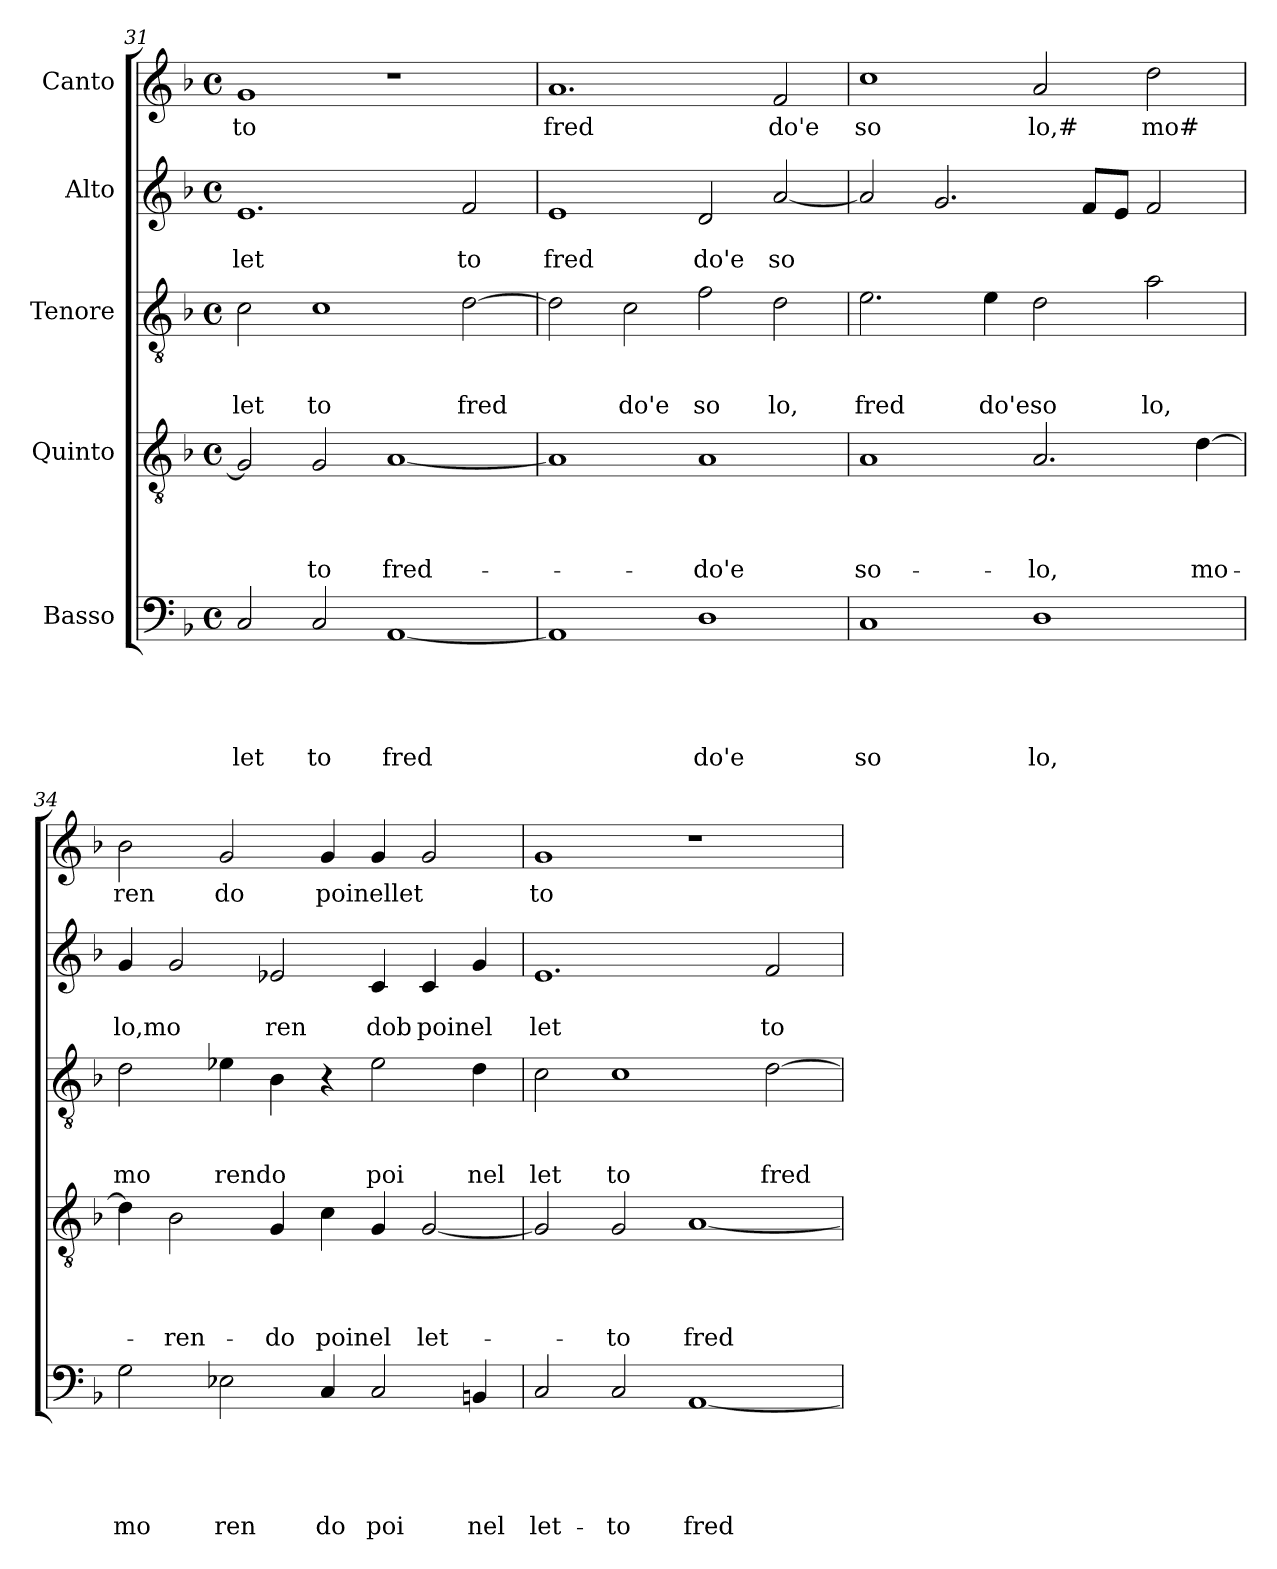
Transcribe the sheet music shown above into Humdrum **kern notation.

**kern	**text	**text	**text	**text	**text	**kern	**text	**text	**text	**text	**kern	**text	**text	**text	**kern	**text	**text	**kern	**text
*part5	*part5	*part5	*part5	*part5	*part5	*part4	*part4	*part4	*part4	*part4	*part3	*part3	*part3	*part3	*part2	*part2	*part2	*part1	*part1
*staff5	*staff5	*staff5	*staff5	*staff5	*staff5	*staff4	*staff4	*staff4	*staff4	*staff4	*staff3	*staff3	*staff3	*staff3	*staff2	*staff2	*staff2	*staff1	*staff1
*I"Basso	*	*	*	*	*	*I"Quinto	*	*	*	*	*I"Tenore	*	*	*	*I"Alto	*	*	*I"Canto	*
*clefF4	*	*	*	*	*	*clefGv2	*	*	*	*	*clefGv2	*	*	*	*clefG2	*	*	*clefG2	*
*k[b-]	*	*	*	*	*	*k[b-]	*	*	*	*	*k[b-]	*	*	*	*k[b-]	*	*	*k[b-]	*
*F:	*	*	*	*	*	*F:	*	*	*	*	*F:	*	*	*	*F:	*	*	*F:	*
*M4/4	*	*	*	*	*	*M4/4	*	*	*	*	*M4/4	*	*	*	*M4/4	*	*	*M4/4	*
*met(c)	*	*	*	*	*	*met(c)	*	*	*	*	*met(c)	*	*	*	*met(c)	*	*	*met(c)	*
=31	=31	=31	=31	=31	=31	=31	=31	=31	=31	=31	=31	=31	=31	=31	=31	=31	=31	=31	=31
!	!	!	!	!	!LO:LY:b	!	!	!	!	!	!	!	!	!LO:LY:b	!	!	!LO:LY:b	!	!LO:LY:b
2C/	.	.	.	.	let	2G/]	.	.	.	.	2c\	.	.	let	1.e	.	let	1g	to
!	!	!	!	!	!LO:LY:b	!	!	!	!	!LO:LY:b	!	!	!	!LO:LY:b	!	!	!	!	!
2C/	.	.	.	.	to	2G/	.	.	.	-to	1c	.	.	to	.	.	.	.	.
!	!	!	!	!	!LO:LY:b	!	!	!	!	!LO:LY:b	!	!	!	!	!	!	!	!	!
[<1AA	.	.	.	.	fred	[<1A	.	.	.	fred-	.	.	.	.	.	.	.	1r	.
!	!	!	!	!	!	!	!	!	!	!	!	!	!	!LO:LY:b	!	!	!LO:LY:b	!	!
.	.	.	.	.	.	.	.	.	.	.	[>2d\	.	.	fred	2f/	.	to	.	.
=32	=32	=32	=32	=32	=32	=32	=32	=32	=32	=32	=32	=32	=32	=32	=32	=32	=32	=32	=32
!	!	!	!	!	!	!	!	!	!	!	!	!	!	!	!	!	!LO:LY:b	!	!LO:LY:b
1AA]	.	.	.	.	.	1A]	.	.	.	.	2d\]	.	.	.	1e	.	fred	1.a	fred
!	!	!	!	!	!	!	!	!	!	!	!	!	!	!LO:LY:b	!	!	!	!	!
.	.	.	.	.	.	.	.	.	.	.	2c\	.	.	do'e	.	.	.	.	.
!	!	!	!	!	!LO:LY:b	!	!	!	!	!LO:LY:b	!	!	!	!LO:LY:b	!	!	!LO:LY:b	!	!
1D	.	.	.	.	do'e	1A	.	.	.	-do'e	2f\	.	.	so	2d/	.	do'e	.	.
!	!	!	!	!	!	!	!	!	!	!	!	!	!	!LO:LY:b	!	!	!LO:LY:b	!	!LO:LY:b
.	.	.	.	.	.	.	.	.	.	.	2d\	.	.	lo,	[<2a/	.	so	2f/	do'e
=33	=33	=33	=33	=33	=33	=33	=33	=33	=33	=33	=33	=33	=33	=33	=33	=33	=33	=33	=33
!	!	!	!	!	!LO:LY:b	!	!	!	!	!LO:LY:b	!	!	!	!LO:LY:b	!	!	!	!	!LO:LY:b
1C	.	.	.	.	so	1A	.	.	.	so-	2.e\	.	.	fred	2a/]	.	.	1cc	so
.	.	.	.	.	.	.	.	.	.	.	.	.	.	.	2.g/	.	.	.	.
!	!	!	!	!	!	!	!	!	!	!	!	!	!	!LO:LY:b	!	!	!	!	!
.	.	.	.	.	.	.	.	.	.	.	4e\	.	.	do'eso	.	.	.	.	.
!	!	!	!	!	!LO:LY:b	!	!	!	!	!LO:LY:b	!	!	!	!	!	!	!	!	!LO:LY:b
1D	.	.	.	.	lo,	2.A/	.	.	.	-lo,	2d\	.	.	.	.	.	.	2a/	lo,#
.	.	.	.	.	.	.	.	.	.	.	.	.	.	.	8f/L	.	.	.	.
.	.	.	.	.	.	.	.	.	.	.	.	.	.	.	8e/J	.	.	.	.
!	!	!	!	!	!	!	!	!	!	!	!	!	!	!LO:LY:b	!	!	!	!	!LO:LY:b:rj
.	.	.	.	.	.	.	.	.	.	.	2a\	.	.	lo,	2f/	.	.	2dd\	mo#
!	!	!	!	!	!	!	!	!	!	!LO:LY:b	!	!	!	!	!	!	!	!	!
.	.	.	.	.	.	[>4d\	.	.	.	mo-	.	.	.	.	.	.	.	.	.
=34	=34	=34	=34	=34	=34	=34	=34	=34	=34	=34	=34	=34	=34	=34	=34	=34	=34	=34	=34
!	!	!	!	!	!LO:LY:b	!	!	!	!	!	!	!	!	!LO:LY:b	!	!	!LO:LY:b	!	!LO:LY:b
2G\	.	.	.	.	mo	4d\]	.	.	.	.	2d\	.	.	mo	4g/	.	lo,mo	2b-\	ren
!	!	!	!	!	!	!	!	!	!	!LO:LY:b	!	!	!	!	!	!	!	!	!
.	.	.	.	.	.	2B-\	.	.	.	-ren-	.	.	.	.	2g/	.	.	.	.
!	!	!	!	!	!LO:LY:b	!	!	!	!	!	!	!	!	!LO:LY:b	!	!	!	!	!LO:LY:b
2E-X\	.	.	.	.	ren	.	.	.	.	.	4e-X\	.	.	rendo	.	.	.	2g/	do
!	!	!	!	!	!	!	!	!	!	!LO:LY:b	!	!	!	!	!	!	!LO:LY:b	!	!
.	.	.	.	.	.	4G/	.	.	.	-do	4B-\	.	.	.	2e-X/	.	ren	.	.
!	!	!	!	!	!LO:LY:b	!	!	!	!	!LO:LY:b	!	!	!	!	!	!	!	!	!LO:LY:b
4C/	.	.	.	.	do	4c\	.	.	.	poinel	4r	.	.	.	.	.	.	4g/	poinellet
!	!	!	!	!	!LO:LY:b	!	!	!	!	!	!	!	!	!LO:LY:b	!	!	!LO:LY:b:rj	!	!
2C/	.	.	.	.	poi	4G/	.	.	.	.	2e-\	.	.	poi	4c/	.	dob	4g/	.
!	!	!	!	!	!	!	!	!	!	!LO:LY:b	!	!	!	!	!	!	!LO:LY:b	!	!
.	.	.	.	.	.	[<2G/	.	.	.	let-	.	.	.	.	4c/	.	poinel	2g/	.
!	!	!	!	!	!LO:LY:b	!	!	!	!	!	!	!	!	!LO:LY:b	!	!	!	!	!
4BBn/	.	.	.	.	nel	.	.	.	.	.	4d\	.	.	nel	4g/	.	.	.	.
!!LO:LB:g=z
=35	=35	=35	=35	=35	=35	=35	=35	=35	=35	=35	=35	=35	=35	=35	=35	=35	=35	=35	=35
!	!	!	!	!	!LO:LY:b	!	!	!	!	!	!	!	!	!LO:LY:b	!	!	!LO:LY:b	!	!LO:LY:b
2C/	.	.	.	.	let-	2G/]	.	.	.	.	2c\	.	.	let	1.e	.	let	1g	to
!	!	!	!	!	!LO:LY:b	!	!	!	!	!LO:LY:b	!	!	!	!LO:LY:b	!	!	!	!	!
2C/	.	.	.	.	-to	2G/	.	.	.	-to	1c	.	.	to	.	.	.	.	.
!	!	!	!	!	!LO:LY:b	!	!	!	!	!LO:LY:b	!	!	!	!	!	!	!	!	!
[<1AA	.	.	.	.	fred-	[<1A	.	.	.	fred	.	.	.	.	.	.	.	1r	.
!	!	!	!	!	!	!	!	!	!	!	!	!	!	!LO:LY:b	!	!	!LO:LY:b	!	!
.	.	.	.	.	.	.	.	.	.	.	[>2d\	.	.	fred	2f/	.	to	.	.
=	=	=	=	=	=	=	=	=	=	=	=	=	=	=	=	=	=	=	=
*-	*-	*-	*-	*-	*-	*-	*-	*-	*-	*-	*-	*-	*-	*-	*-	*-	*-	*-	*-
